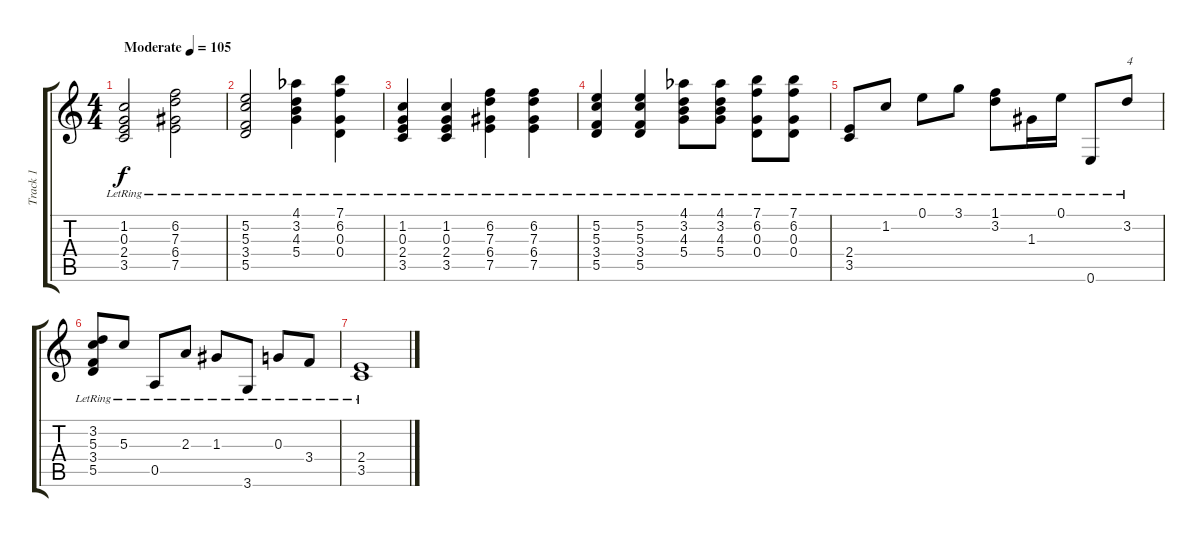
\track ("Track 1" "Track 1") {instrument acousticguitarsteel}
\staff {score tabs}
\tuning (E4 B3 G3 D3 A2 E2) {hide}
\ts (4 4)
\tempo (105 "Moderate")
\clef g2
\ks c
(1.2{lr} 0.3{lr} 2.4{lr} 3.5{lr}).2{dy f instrument acousticguitarsteel} (6.2{lr} 7.3{lr} 6.4{lr} 7.5{lr}).2 |
(5.2{lr} 5.3{lr} 3.4{lr} 5.5{lr}).2 (4.1{lr acc b} 3.2{lr} 4.3{lr} 5.4{lr}).4 (7.1{lr} 6.2{lr} 0.3{lr} 0.4{lr}).4 |
(1.2{lr} 0.3{lr} 2.4{lr} 3.5{lr}).4 (1.2{lr} 0.3{lr} 2.4{lr} 3.5{lr}).4 (6.2{lr} 7.3{lr} 6.4{lr} 7.5{lr}).4 (6.2{lr} 7.3{lr} 6.4{lr} 7.5{lr}).4 |
(5.2{lr} 5.3{lr} 3.4{lr} 5.5{lr}).4 (5.2{lr} 5.3{lr} 3.4{lr} 5.5{lr}).4 (4.1{lr acc b} 3.2{lr} 4.3{lr} 5.4{lr}).8 (4.1{lr acc b} 3.2{lr} 4.3{lr} 5.4{lr}).8 (7.1{lr} 6.2{lr} 0.3{lr} 0.4{lr}).8 (7.1{lr} 6.2{lr} 0.3{lr} 0.4{lr}).8 |
(2.4{lr} 3.5{lr}).8 1.2{lr}.8 0.1{lr}.8 3.1{lr}.8 (1.1{lr} 3.2{lr}).8 1.3{lr}.16 0.1{lr}.16 0.6{lr}.8 3.2{lr}.8{txt "4"} |
(3.2{lr} 5.3{lr} 3.4{lr} 5.5{lr}).8 5.3{lr}.8 0.5{lr}.8 2.3{lr}.8 1.3{lr}.8 3.6{lr}.8 0.3{lr}.8 3.4{lr}.8 |
(2.4{lr} 3.5{lr}).1
